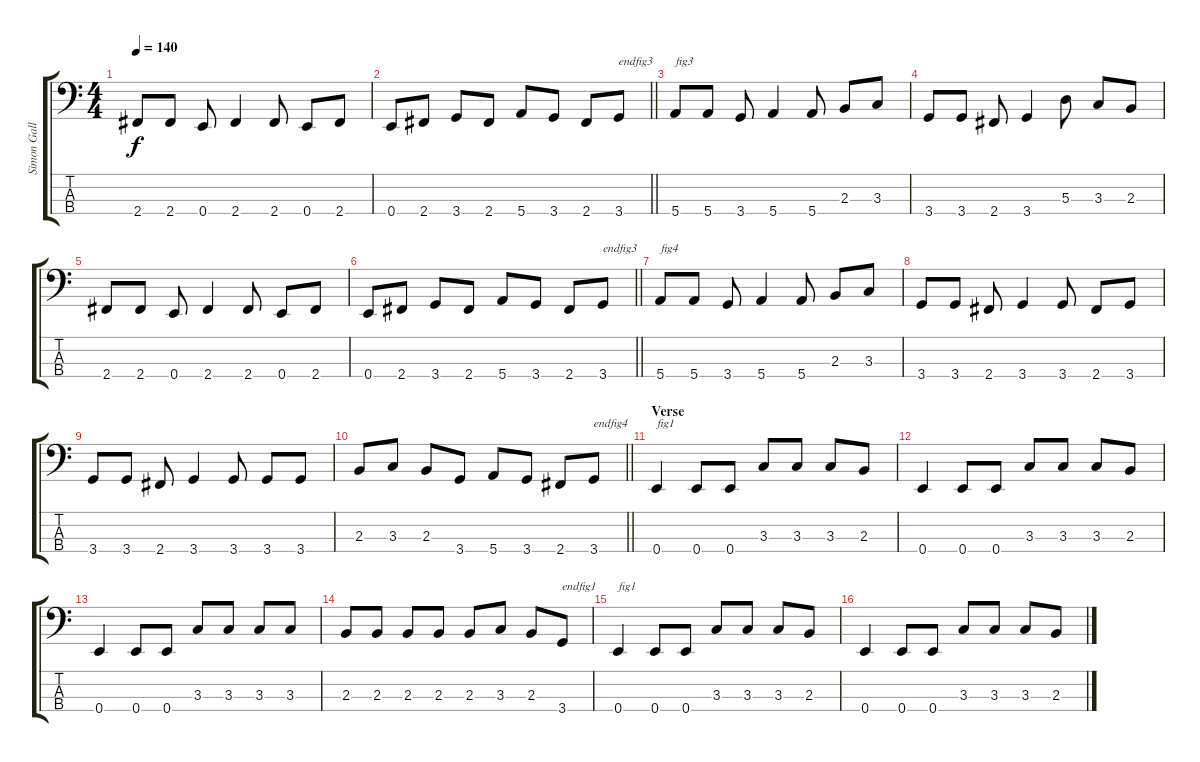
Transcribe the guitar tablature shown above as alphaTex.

\track ("Simon Gallup" "Simon Gall") {instrument electricbasspick}
\staff {score tabs}
\tuning (G2 D2 A1 E1) {hide}
\ts (4 4)
\tempo 140
\clef f4
\ks c
2.4.8{dy f} 2.4.8 0.4.8 2.4.4 2.4.8 0.4.8 2.4.8 |
\barLineRight lightlight
0.4.8 2.4.8 3.4.8 2.4.8 5.4.8 3.4.8 2.4.8 3.4.8{txt "endfig3"} |
5.4.8{txt "fig3"} 5.4.8 3.4.8 5.4.4 5.4.8 2.3.8 3.3.8 |
3.4.8 3.4.8 2.4.8 3.4.4 5.3.8 3.3.8 2.3.8 |
2.4.8 2.4.8 0.4.8 2.4.4 2.4.8 0.4.8 2.4.8 |
\barLineRight lightlight
0.4.8 2.4.8 3.4.8 2.4.8 5.4.8 3.4.8 2.4.8 3.4.8{txt "endfig3"} |
5.4.8{txt "fig4"} 5.4.8 3.4.8 5.4.4 5.4.8 2.3.8 3.3.8 |
3.4.8 3.4.8 2.4.8 3.4.4 3.4.8 2.4.8 3.4.8 |
3.4.8 3.4.8 2.4.8 3.4.4 3.4.8 3.4.8 3.4.8 |
\barLineRight lightlight
2.3.8 3.3.8 2.3.8 3.4.8 5.4.8 3.4.8 2.4.8 3.4.8{txt "endfig4"} |
\section ("" "Verse")
0.4.4{txt "fig1"} 0.4.8 0.4.8 3.3.8 3.3.8 3.3.8 2.3.8 |
0.4.4 0.4.8 0.4.8 3.3.8 3.3.8 3.3.8 2.3.8 |
0.4.4 0.4.8 0.4.8 3.3.8 3.3.8 3.3.8 3.3.8 |
2.3.8 2.3.8 2.3.8 2.3.8 2.3.8 3.3.8 2.3.8 3.4.8{txt "endfig1"} |
0.4.4{txt "fig1"} 0.4.8 0.4.8 3.3.8 3.3.8 3.3.8 2.3.8 |
0.4.4 0.4.8 0.4.8 3.3.8 3.3.8 3.3.8 2.3.8
